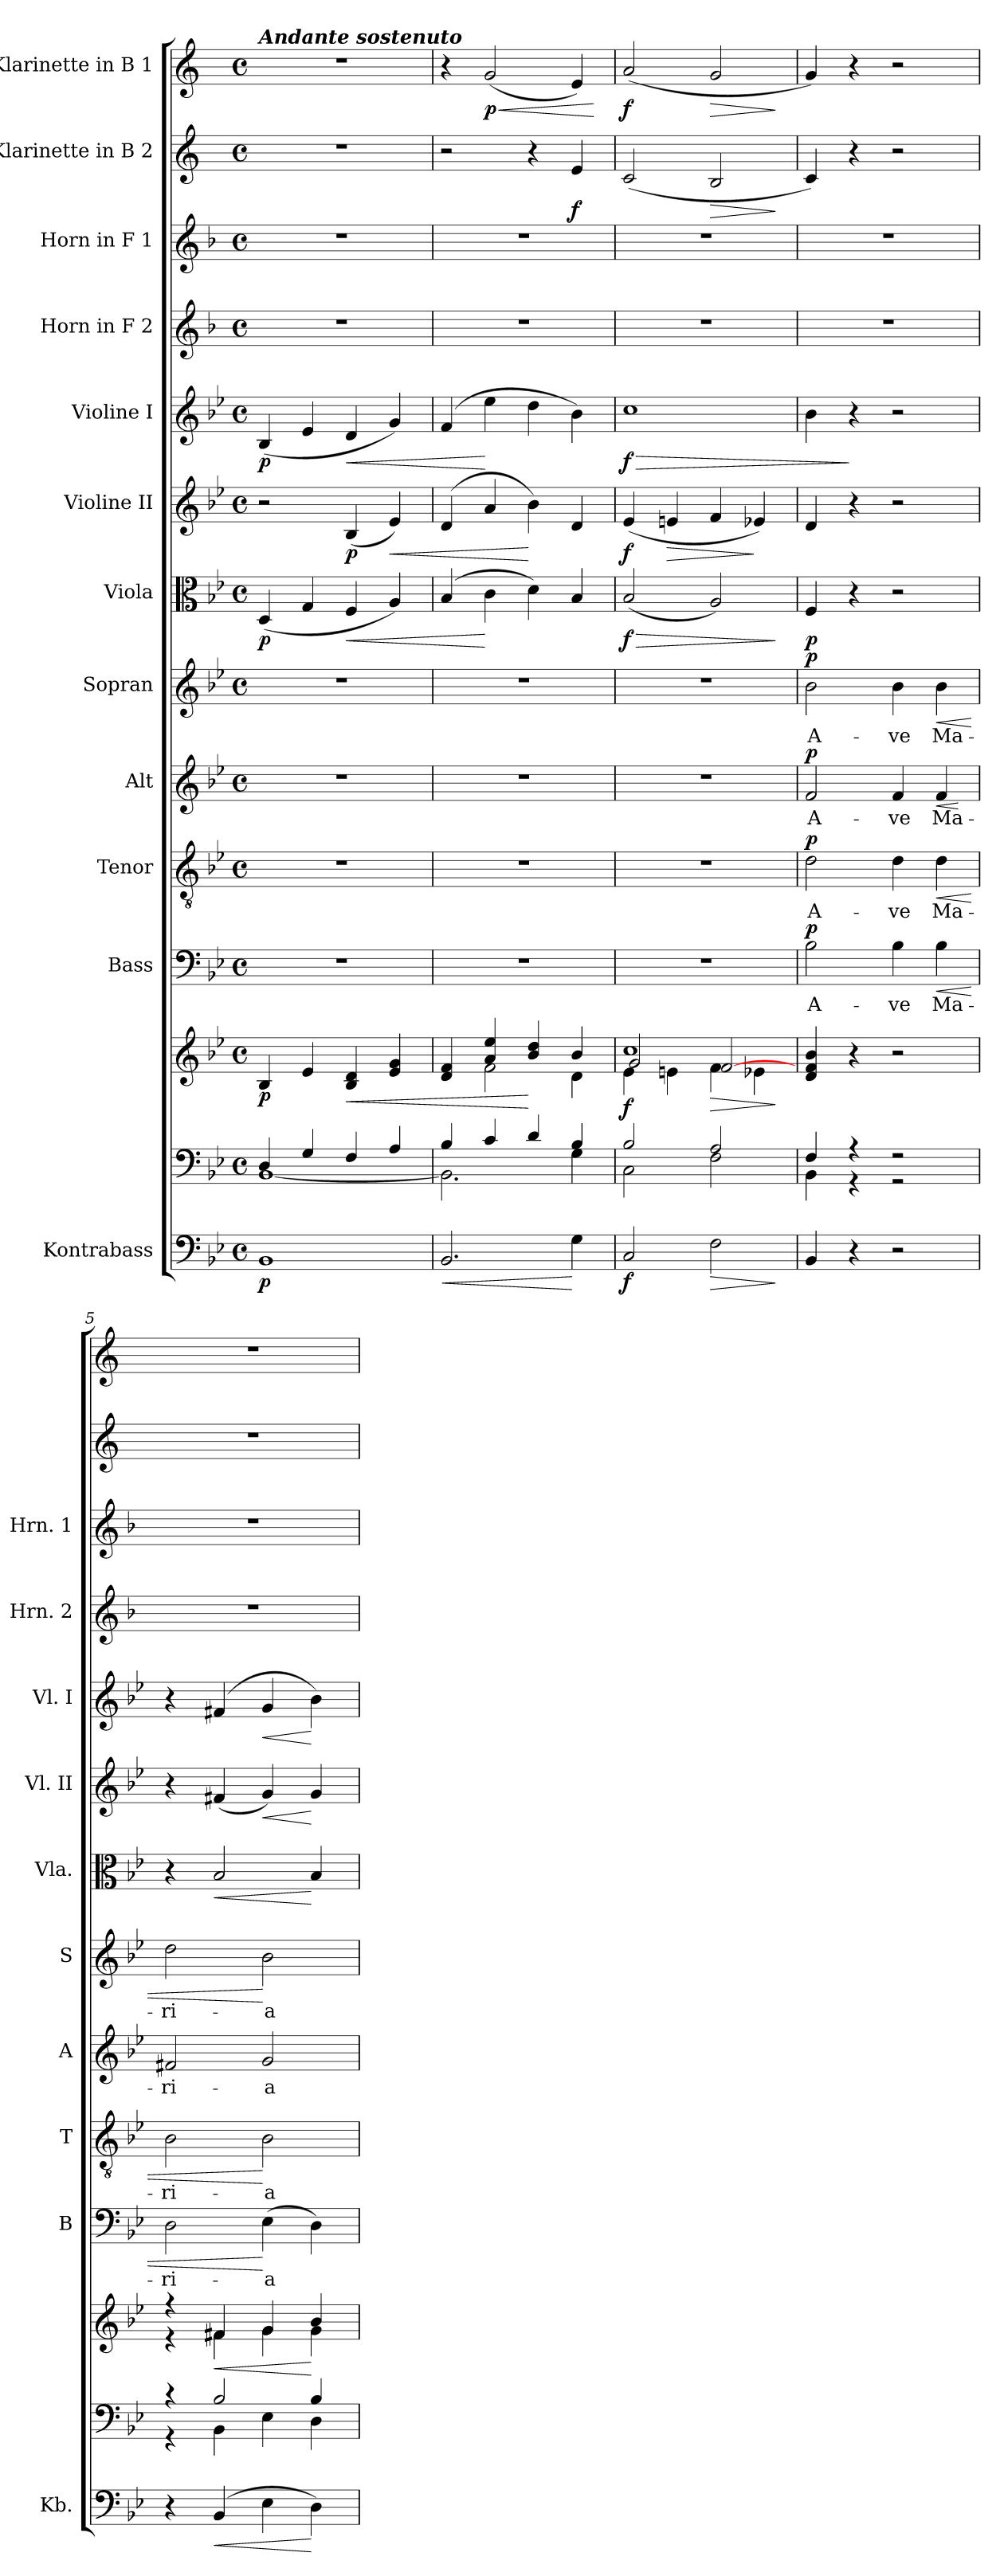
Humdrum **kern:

**kern	**dynam	**kern	**kern	**dynam	**kern	**text	**dynam	**kern	**text	**dynam	**kern	**text	**dynam	**kern	**text	**dynam	**kern	**dynam	**kern	**dynam	**kern	**dynam	**kern	**kern	**kern	**dynam	**kern	**dynam
*part13	*part13	*part12	*part12	*part12	*part11	*part11	*part11	*part10	*part10	*part10	*part9	*part9	*part9	*part8	*part8	*part8	*part7	*part7	*part6	*part6	*part5	*part5	*part4	*part3	*part2	*part2	*part1	*part1
*staff14	*staff14	*staff13	*staff12	*staff12/13	*staff11	*staff11	*staff11	*staff10	*staff10	*staff10	*staff9	*staff9	*staff9	*staff8	*staff8	*staff8	*staff7	*staff7	*staff6	*staff6	*staff5	*staff5	*staff4	*staff3	*staff2	*staff2	*staff1	*staff1
*I"Kontrabass	*	*	*	*	*I"Bass	*	*	*I"Tenor	*	*	*I"Alt	*	*	*I"Sopran	*	*	*I"Viola	*	*I"Violine II	*	*I"Violine I	*	*I"Horn in F 2	*I"Horn in F 1	*I"Klarinette in B 2	*	*I"Klarinette in B 1	*
*I'Kb.	*	*	*	*	*I'B	*	*	*I'T	*	*	*I'A	*	*	*I'S	*	*	*I'Vla.	*	*I'Vl. II	*	*I'Vl. I	*	*I'Hrn. 2	*I'Hrn. 1	*	*	*	*
*clefF4	*	*clefF4	*clefG2	*	*clefF4	*	*	*clefGv2	*	*	*clefG2	*	*	*clefG2	*	*	*clefC3	*	*clefG2	*	*clefG2	*	*clefG2	*clefG2	*clefG2	*	*clefG2	*
*ITrd7c12	*	*	*	*	*	*	*	*	*	*	*	*	*	*	*	*	*	*	*	*	*	*	*ITrd4c7	*ITrd4c7	*ITrd1c2	*	*ITrd1c2	*
*k[b-e-]	*	*k[b-e-]	*k[b-e-]	*	*k[b-e-]	*	*	*k[b-e-]	*	*	*k[b-e-]	*	*	*k[b-e-]	*	*	*k[b-e-]	*	*k[b-e-]	*	*k[b-e-]	*	*k[b-e-]	*k[b-e-]	*k[b-e-]	*	*k[b-e-]	*
*B-:	*	*B-:	*B-:	*	*B-:	*	*	*B-:	*	*	*B-:	*	*	*B-:	*	*	*B-:	*	*B-:	*	*B-:	*	*B-:	*B-:	*B-:	*	*B-:	*
*M4/4	*	*M4/4	*M4/4	*	*M4/4	*	*	*M4/4	*	*	*M4/4	*	*	*M4/4	*	*	*M4/4	*	*M4/4	*	*M4/4	*	*M4/4	*M4/4	*M4/4	*	*M4/4	*
*met(c)	*	*met(c)	*met(c)	*	*met(c)	*	*	*met(c)	*	*	*met(c)	*	*	*met(c)	*	*	*met(c)	*	*met(c)	*	*met(c)	*	*met(c)	*met(c)	*met(c)	*	*met(c)	*
=1	=1	=1	=1	=1	=1	=1	=1	=1	=1	=1	=1	=1	=1	=1	=1	=1	=1	=1	=1	=1	=1	=1	=1	=1	=1	=1	=1	=1
*	*	*^	*	*	*	*	*	*	*	*	*	*	*	*	*	*	*	*	*	*	*	*	*	*	*	*	*	*
!	!	!	!	!	!	!	!	!	!	!	!	!	!	!	!	!	!	!	!	!	!	!	!	!	!	!	!	!LO:TX:a:Bi:t=Andante sostenuto	!
!	!LO:DY:b	!	!	!	!LO:DY:b	!	!	!	!	!	!	!	!	!	!	!	!	!	!LO:DY:b	!	!	!	!LO:DY:b	!	!	!	!	!	!
1BBB-	p	4D/	[<1BB-	4B-/	p	1r	.	.	1r	.	.	1r	.	.	1r	.	.	(<4D/	p	2r	.	(<4B-/	p	1r	1r	1r	.	1r	.
.	.	4G/	.	4e-/	.	.	.	.	.	.	.	.	.	.	.	.	.	4G/	.	.	.	4e-/	.	.	.	.	.	.	.
!	!	!	!	!	!LO:HP:b	!	!	!	!	!	!	!	!	!	!	!	!	!	!LO:HP:b	!	!LO:DY:b	!	!LO:HP:b	!	!	!	!	!	!
.	.	4F/	.	4B-/ 4d/	<	.	.	.	.	.	.	.	.	.	.	.	.	4F/	<	(<4B-/	p	4d/	<	.	.	.	.	.	.
!	!	!	!	!	!	!	!	!	!	!	!	!	!	!	!	!	!	!	!	!	!LO:HP:b	!	!	!	!	!	!	!	!
.	.	4A/	.	4e-/ 4g/	.	.	.	.	.	.	.	.	.	.	.	.	.	4A/)	.	4e-/)	<	4g/)	.	.	.	.	.	.	.
=2	=2	=2	=2	=2	=2	=2	=2	=2	=2	=2	=2	=2	=2	=2	=2	=2	=2	=2	=2	=2	=2	=2	=2	=2	=2	=2	=2	=2	=2
!	!LO:HP:b	!	!	!	!	!	!	!	!	!	!	!	!	!	!	!	!	!	!	!	!	!	!	!	!	!	!	!	!
*	*	*	*	*^	*	*	*	*	*	*	*	*	*	*	*	*	*	*	*	*	*	*	*	*	*	*	*	*	*
2.BBB-/	<	4B-/	2.BB-\]	4d/ 4f/	4ryy	.	1r	.	.	1r	.	.	1r	.	.	1r	.	.	(4B-/	.	(<4d/	.	(>4f/	.	1r	1r	2r	.	4r	.
!	!	!	!	!	!	!	!	!	!	!	!	!	!	!	!	!	!	!	!	!	!	!	!	!	!	!	!	!	!	!LO:HP:b
!	!	!	!	!	!	!	!	!	!	!	!	!	!	!	!	!	!	!	!	!	!	!	!	!	!	!	!	!	!	!LO:DY:n=1:b
.	.	4c/	.	4a/ 4ee-/	2f\	.	.	.	.	.	.	.	.	.	.	.	.	.	4c\	[	4a/	.	4ee-\	[	.	.	.	.	(<2f/	< p
.	.	4d/	.	4b-/ 4dd/	.	[	.	.	.	.	.	.	.	.	.	.	.	.	4d\)	.	4b-\)	[	4dd\	.	.	.	4r	.	.	.
!	!	!	!	!	!	!	!	!	!	!	!	!	!	!	!	!	!	!	!	!	!	!	!	!	!	!	!	!LO:DY:b	!	!
4GG\	[	4B-/	4G\	4b-/	4d\	.	.	.	.	.	.	.	.	.	.	.	.	.	4B-/	.	4d/	.	4b-\)	.	.	.	4d/	f	4d/)	.
*	*	*v	*v	*	*	*	*	*	*	*	*	*	*	*	*	*	*	*	*	*	*	*	*	*	*	*	*	*	*	*
*	*	*	*v	*v	*	*	*	*	*	*	*	*	*	*	*	*	*	*	*	*	*	*	*	*	*	*	*	*	*
.	.	.	.	.	.	.	.	.	.	.	.	.	.	.	.	.	.	.	.	.	.	.	.	.	.	.	.	[
=3	=3	=3	=3	=3	=3	=3	=3	=3	=3	=3	=3	=3	=3	=3	=3	=3	=3	=3	=3	=3	=3	=3	=3	=3	=3	=3	=3	=3
*	*	*^	*^	*	*	*	*	*	*	*	*	*	*	*	*	*	*	*	*	*	*	*	*	*	*	*	*	*
*	*	*	*	*	*^	*	*	*	*	*	*	*	*	*	*	*	*	*	*	*	*	*	*	*	*	*	*	*	*	*
!	!LO:DY:b	!	!	!	!	!	!LO:DY:b	!	!	!	!	!	!	!	!	!	!	!	!	!	!LO:HP:b	!	!	!	!LO:HP:b	!	!	!	!	!	!
!	!	!	!	!	!	!	!	!	!	!	!	!	!	!	!	!	!	!	!	!	!LO:DY:n=1:b	!	!LO:DY:b	!	!LO:DY:n=1:b	!	!	!	!	!	!LO:DY:b
2CC/	f	2B-/	2C\	1cc	4e-\	2g/	f	1r	.	.	1r	.	.	1r	.	.	1r	.	.	(<2B-/	> f	(<4e-/	f	1cc	> f	1r	1r	(<2B-/	.	(<2g/	f
!	!	!	!	!	!	!	!	!	!	!	!	!	!	!	!	!	!	!	!	!	!	!	!LO:HP:b	!	!	!	!	!	!	!	!
.	.	.	.	.	4en\	.	.	.	.	.	.	.	.	.	.	.	.	.	.	.	.	4en/	>	.	.	.	.	.	.	.	.
!	!LO:HP:b	!	!	!	!	!	!LO:HP:b	!	!	!	!	!	!	!	!	!	!	!	!	!	!	!	!	!	!	!	!	!	!LO:HP:b	!	!LO:HP:b
2FF\	>	2A/	2F\	.	4f\	[>2f/	>	.	.	.	.	.	.	.	.	.	.	.	.	2A/)	.	4f/	.	.	.	.	.	2A/	>	2f/	>
.	.	.	.	.	4e-X\	.	.	.	.	.	.	.	.	.	.	.	.	.	.	.	.	4e-X/)	]	.	.	.	.	.	.	.	.
*	*	*v	*v	*	*	*	*	*	*	*	*	*	*	*	*	*	*	*	*	*	*	*	*	*	*	*	*	*	*	*	*
*	*	*	*v	*v	*v	*	*	*	*	*	*	*	*	*	*	*	*	*	*	*	*	*	*	*	*	*	*	*	*	*
.	]	.	.	]	.	.	.	.	.	.	.	.	.	.	.	.	.	]	.	.	.	.	.	.	.	]	.	]
=4	=4	=4	=4	=4	=4	=4	=4	=4	=4	=4	=4	=4	=4	=4	=4	=4	=4	=4	=4	=4	=4	=4	=4	=4	=4	=4	=4	=4
*	*	*^	*	*	*	*	*	*	*	*	*	*	*	*	*	*	*	*	*	*	*	*	*	*	*	*	*	*
!	!	!	!	!	!	!	!LO:LY:b	!LO:DY:a	!	!LO:LY:b	!LO:DY:a	!	!LO:LY:b	!LO:DY:a	!	!LO:LY:b	!LO:DY:a	!	!LO:DY:b	!	!	!	!	!	!	!	!	!	!
4BBB-/	.	4F/	4BB-\	4d/ 4f/ 4b-/	.	2B-\	A-	p	2d\	A-	p	2f/	A-	p	2b-\	A-	p	4F/	p	4d/	.	4b-\	.	1r	1r	4B-/)	.	4f/)	.
4r	.	4r	4r	4r	.	.	.	.	.	.	.	.	.	.	.	.	.	4r	.	4r	.	4r	]	.	.	4r	.	4r	.
!	!	!	!	!	!	!	!LO:LY:b	!	!	!LO:LY:b	!	!	!LO:LY:b	!	!	!LO:LY:b	!	!	!	!	!	!	!	!	!	!	!	!	!
2r	.	2r	2r	2r	.	4B-\	-ve	.	4d\	-ve	.	4f/	-ve	.	4b-\	-ve	.	2r	.	2r	.	2r	.	.	.	2r	.	2r	.
!	!	!	!	!	!	!	!LO:LY:b	!LO:HP:b	!	!LO:LY:b	!LO:HP:b	!	!LO:LY:b	!LO:HP:b	!	!LO:LY:b	!LO:HP:b	!	!	!	!	!	!	!	!	!	!	!	!
.	.	.	.	.	.	4B-\	Ma-	<	4d\	Ma-	<	4f/	Ma-	<	4b-\	Ma-	<	.	.	.	.	.	.	.	.	.	.	.	.
*	*	*v	*v	*	*	*	*	*	*	*	*	*	*	*	*	*	*	*	*	*	*	*	*	*	*	*	*	*	*
.	.	.	.	.	.	.	.	.	.	.	.	.	[	.	.	.	.	.	.	.	.	.	.	.	.	.	.	.
=5	=5	=5	=5	=5	=5	=5	=5	=5	=5	=5	=5	=5	=5	=5	=5	=5	=5	=5	=5	=5	=5	=5	=5	=5	=5	=5	=5	=5
*	*	*^	*^	*	*	*	*	*	*	*	*	*	*	*	*	*	*	*	*	*	*	*	*	*	*	*	*	*
!	!	!	!	!	!	!	!	!LO:LY:b	!	!	!LO:LY:b	!	!	!LO:LY:b	!	!	!LO:LY:b	!	!	!	!	!	!	!	!	!	!	!	!	!
4r	.	4r	4r	4r	4r	.	2D\	-ri-	.	2B-\	-ri-	.	2f#X/	-ri-	.	2dd\	-ri-	.	4r	.	4r	.	4r	.	1r	1r	1r	.	1r	.
!	!LO:HP:b	!	!	!	!	!LO:HP:b	!	!	!	!	!	!	!	!	!	!	!	!	!	!LO:HP:b	!	!	!	!	!	!	!	!	!	!
(4BBB-/	<	2B-/	4BB-\	4f#X/	4f#X\	<	.	.	.	.	.	.	.	.	.	.	.	.	2B-/	<	(<4f#X/	.	(<4f#X/	.	.	.	.	.	.	.
!	!	!	!	!	!	!	!	!LO:LY:b	!	!	!LO:LY:b	!	!	!LO:LY:b	!	!	!LO:LY:b	!	!	!	!	!LO:HP:b	!	!LO:HP:b	!	!	!	!	!	!
4EE-\	.	.	4E-\	4g/	4g\	.	(>4E-\	-a	[	2B-\	-a	[	2g/	-a	.	2b-\	-a	[	.	.	4g/)	<	4g/	<	.	.	.	.	.	.
4DD\)	[	4B-/	4D\	4b-/	4g\	[	4D\)	.	.	.	.	.	.	.	.	.	.	.	4B-/	[	4g/	[	4b-\)	[	.	.	.	.	.	.
*	*	*v	*v	*	*	*	*	*	*	*	*	*	*	*	*	*	*	*	*	*	*	*	*	*	*	*	*	*	*	*
*	*	*	*v	*v	*	*	*	*	*	*	*	*	*	*	*	*	*	*	*	*	*	*	*	*	*	*	*	*	*
=	=	=	=	=	=	=	=	=	=	=	=	=	=	=	=	=	=	=	=	=	=	=	=	=	=	=	=	=
*-	*-	*-	*-	*-	*-	*-	*-	*-	*-	*-	*-	*-	*-	*-	*-	*-	*-	*-	*-	*-	*-	*-	*-	*-	*-	*-	*-	*-
